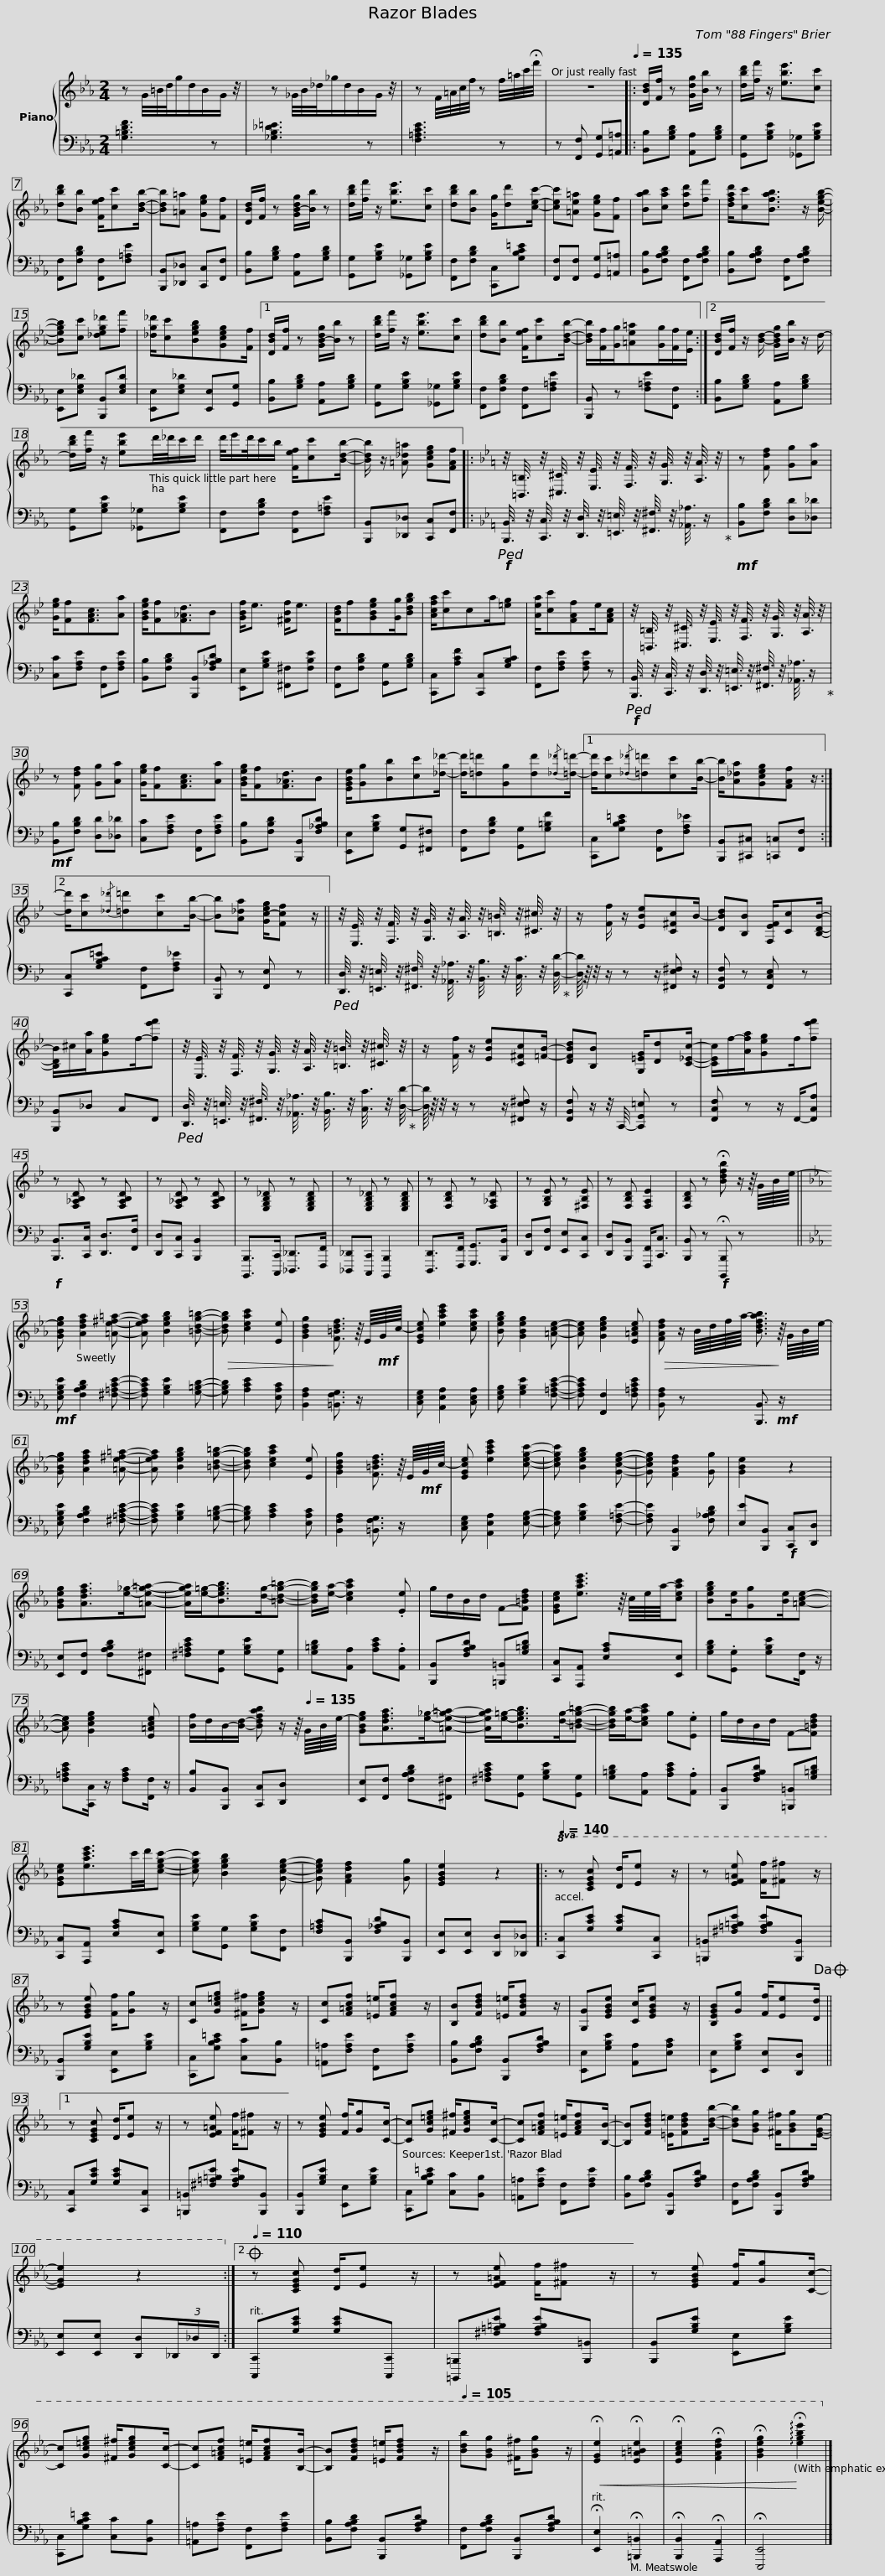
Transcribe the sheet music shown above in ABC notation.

X:1
%%score { 1 | 2 }
L:1/8
M:2/4
I:linebreak $
K:Eb
V:1 treble
V:2 bass
V:1
 z G/4=B/4d/4g/d/B/G/ z/4 | z _G/4B/4_d/4_g/d/B/G/ z/4 | z F/4=A/4c/4f/4 z f/4=a/4c'/4!fermata!f'/4 | z4[Q:1/4=135] |:$ [DBd]/[Ff]/ z [Gdg]/[Bb]/ z | %5
 [dbd']/[ff']/ z/ [ebe']3/2[cc'] | [dbd'][Bb] [Fef]/[cc'][Bdb]/- | [Bdb][=A=a] [Geg][Ff] | [DBd]/[Ff]/ z [GB-dg]/[Bb]/ z | [dbd']/[ff']/ z/ [ebe']3/2[cc'] | %10
 [dbd'][Bb] [Gg]/[dd'][cec']/- |$ [cec'][=Ae=a] [Geg][Ff] | [Bab][cac'] [dad'][ff'] | [dfad']/[cc'][Bfab]3/2 z/ [Begb]/- | [Begb][cc'] [_deg_d'][ff'] | %15
 [_dg_d']/[cc'][Begb][Gceg][Ff]/ |1 [DBd]/[Ff]/ z [GB-dg]/[Bb]/ z |$ [dbd']/[ff']/ z/ [ebe']3/2[cc'] | [dbd'][Bb] [Fef]/[cc'][Bdb]/- | [Bdb]/[Ff]/[Gg]/[=Ae=a][Gg]/[Ff]/[Ee]/ :|2 %20
 [DBd]/[Ff]/ z/ [Bd]/- [GBdg]/[Bb]/ z/ d/- | [dbd']/[ff']/ z/ [ebe']d'/4_d'/4c'/d'/ |$ d'/4e'/d'/4c'/b/ [Fef]/[cc'][Bdb]/- | [Bdb]/ z/ [=A_d=a] [Gceg][FAf] |:[K:Bb] z/4 [=B,,=B,]3/8 z/4 [^C,^C]3/8 z/4 [E,E]3/8 z/4 [F,F]3/8 z/4 [G,G]3/8 z/4 [A,A]3/8 z/4 | %25
 z [Fdf] [Gg][Aa] |$ [Geg]/[Ff][FAc]3/2[Aa] | [GBeg]/[Ff][F_Ad]3/2B | [GBf]<e [^FBf]<e | [FBd]/f[GBeg][Gg]/[Bdgb] | %30
 [Acfa]/[cc']ca/[=eg] | [Aea]/[cc'][FAf]e/[FAc] |$ z/4 [=B,,=B,]3/8 z/4 [^C,^C]3/8 z/4 [E,E]3/8 z/4 [F,F]3/8 z/4 [G,G]3/8 z/4 [A,A]3/8 z/4 | z [Fdf] [Gg][Aa] | [Geg]/[Ff][FAc]3/2[Aa] | %35
 [GBeg]/[Ff][F_Ad]3/2B | [EGBe]/[Gg][Bb][cc'][_d_d']/- |$ [dd']/[=d=d'][Gg][dd']{/[_d_d']}[=d=d']/- |1 [dd']/[cc']{/[_d_d']}[=d=d'][cc'][Bb]/- | [Bb]/[A_da][Gceg][FAf] z/ :|2 %40
 [dd']/[cc']{/[_d_d']}[=d=d'][cc'][Bb]/- | [Bb][A_da] [Gc-eg]/[Fcf] z/ ||$ z/4 [E,E]3/8 z/4 [F,F]3/8 z/4 [G,G]3/8 z/4 [A,A]3/8 z/4 [=B,=B]3/8 z/4 [^C^c]3/8 z/4 | z/ [Ff]/ z/ [EBe][C^Fc]B/- | [DBd][B,B] [F,EF]/[Cc][B,DB]/- | %45
 [B,DB]/^c/[Aa]/[Geg]f/-[fe'f'] |$ z/4 [E,E]3/8 z/4 [F,F]3/8 z/4 [G,G]3/8 z/4 [A,A]3/8 z/4 [=B,=B]3/8 z/4 [^C^c]3/8 z/4 | z/ [Ff]/ z/ [EBe][C^Fc][=FB]/- | [DFBd][B,B] [G,=EG]/[Dd][C_Ec]/- | [CEc]/f/-[Afa]/[Geg]f/[fe'f'] |$ %50
 z [F,_A,B,D] z [F,A,B,D] | z [F,_A,B,D] z [F,A,B,D] | z [E,G,B,_D] z [E,G,B,D] | z [E,G,B,_D] z [E,G,B,D] | z [F,B,D] z [F,_A,D] | %55
 z [G,B,E] z [^F,B,E] | z [F,B,D] [F,A,E]2 |$ [F,B,D] z !fermata![Bdfb] z/ z/8 G/8-B/8-e/8- ||[K:Eb] [GBeg] [Adfa]2 [=Ae^f=a]- | [Aefa] [Begb]2 [=Bdg=b]- | %60
!>(! [Bdgb] [ceac']2 [Ee] | [GBdg]2!>)! [F=Bdf]3/2 z/8 E/8-!mf!G/8-c/8- | [EGce] [eac'e']2 [ceac'] | [Begb] [GBeg]2 [=Ace]- |$ [Ace] [Gceg]2 [E=Ace] | %65
!>(! [FAdf] z/ B/8-d/8-f/8-a/8- [Bdfab]3/2!>)! z/8 G/8-B/8-e/8- | [GBeg] [Adfa]2 [=Ae^f=a]- | [Aefa] [Begb]2 [=Bdg=b]- | [Bdgb] [ceac']2 [Ee] | [GBdg]2 [F=Bdf]3/2 z/8 E/8-!mf!G/8-c/8- | %70
 [EGce] [eac'e']2 [cegc']- |$ [cegc'] [Begb]2 [Gceg]- | [Gceg] [FAdf]2 [Gg] | [GBe]2 z2 | [GBeg][Adfa]>[e_g]-[=Aeg=a]- | %75
 [Aega]/[e=g]-<[Begb][dg]/-[=Bdg=b]- | [Bdgb]/[ea]/- [ceac']2 .[Ee] | g/d/B/d/ F-[F=Bdf] |$ [EGce][eac'e']3/2 z/8 c/8-e/8-a/8-[ceac'] | [Begb][Be]/[Gg][Be]/[=Ace]- | %80
 [Ace] [Gceg]2 [E=Ace] | [Bf]/d/B/-[Bd]/- [Bdfab] z/ z/8[Q:1/4=135] G/8-B/8-e/8- | [GBeg][Adfa]>[e_g]-[=Aeg=a]- |$ [Aega]/[e=g]-<[Begb][dg]/-[=Bdg=b]- | [Bdgb]/[ea]/-[ceac'] g.[Ee] | %85
 g/d/B/d/ F-[F=Bdf] | [EGce][eac'e']3/2c'/4d'/4[cegc']- | [cegc'] [Begb]2 [Gceg]- | [Gceg] [FAdf]2 [Gg] |$ [EGBe]2 z2 |: %90
[Q:1/4=140]!8va(! z [cegc'] [dd']/[ee'] z/ | z [ef=ae'] [ff']/[^f^f'] z/ | z [egbe'] [ff']/[gg'] z/ | [cc'][gc'=e'g'] [^f^f']/[gc'e'g'] z/ | [cc'][f=ac'f'] [=e=e']/[fac'f'] z/ |$ %95
 [Bb][fbd'f'] [=e=e']/[fbd'f'] z/ | [Gg][egbe'] [cc']/[egbe'] z/ | [Begb][gg'] [ff']/[ee'][dd']/!dacoda! ||1 z [cegc'] [dd']/[ee'] z/ | z [ef=ae'] [ff']/[^f^f'] z/ | %100
 z [egbe'] [ff']/[gg'][cc']/- |$ [cc'][gc'=e'g'] [^f^f']/[gc'e'g'][cc']/- | [cc'][f=ac'f'] [=e=e']/[fac'f'][Bb]/- | [Bb][fbd'f'] [=e=e']/[fbd'f'][bd'b']/- | [bd'b'][gbg'] [^f^f']/[gbg'][ege']/- | %105
 [ege']2 z2!8va)! :|2$O[Q:1/4=110]!8va(! z [cegc'] [dd']/[ee'] z/ | z [ef=ae'] [ff']/[^f^f'] z/ | z [egbe'] [ff']/[gg'][cc']/- | [cc'][gc'=e'g'] [^f^f']/[gc'e'g'][cc']/- | %110
 [cc'][f=ac'f'] [=e=e']/[fac'f'][Bb]/- | [Bb][fbd'f'] [=e=e']/[fbd'f'] z/ |$[Q:1/4=105] [bd'b'][gbg'] [^f^f']/[gbg'] z/ |!<(! !fermata![ege']2 !fermata![e=a=be']2 | !fermata![eac'e']2 !fermata![fad'f']2 | %115
 !fermata![gbe'g']2!<)! !arpeggio!!fermata![e'g'b'e'']2!8va)! |] %116
V:2
 [G,=B,DF]3 z | [_G,B,_D=E]3 z | [F,=A,CE]3 z | z [F,,F,] [G,,G,][=A,,=A,] |:$ [B,,B,][G,B,D] [A,,A,][G,B,D] | %5
 [G,,G,][G,B,E] [_G,,_G,][G,B,E] | [F,,F,][F,B,D] [F,,F,][F,=A,E] | [B,,,B,,][_D,,_D,] [C,,C,][F,,F,] | [B,,B,][G,B,D] [A,,A,][G,B,D] | [G,,G,][G,B,E] [_G,,_G,][G,B,E] | %10
 [F,,F,][F,B,D] [C,,C,][G,B,C=E] |$ [F,,F,][F,,F,] [G,,G,][=A,,=A,] | [B,,B,][F,A,B,D] [F,,F,][F,A,B,D] | [B,,B,][F,A,B,D] [F,,F,][F,A,B,D] | [E,,E,][E,G,_D] [B,,,B,,][E,G,D] | %15
 [E,,E,][E,G,_D] [E,,E,][G,,G,] |1 [B,,B,][G,B,D] [A,,A,][G,B,D] |$ [G,,G,][G,B,E] [_G,,_G,][G,B,E] | [F,,F,][F,B,D] [F,,F,][F,=A,E] | [B,,,B,,] z [F,=A,E][F,,F,] :|2 %20
 [B,,B,][G,B,D] [A,,A,][G,B,D] | [G,,G,][G,B,E] [_G,,_G,][G,B,E] |$ [F,,F,][F,B,D] [F,,F,][F,=A,E] | [B,,,B,,][_D,,_D,] [C,,C,][F,,F,] |:[K:Bb]!f!!ped! [B,,,B,,]3/8 z/4 [C,,C,]3/8 z/4 [D,,D,]3/8 z/4 [=E,,=E,]3/8 z/4 [^F,,^F,]3/8 z/4 [_A,,_A,]3/8 z/!ped-up! | %25
!mf! [B,,B,][F,B,D] [D,D][_D,_D] |$ [C,C][F,A,E] [F,,F,][F,A,E] | [B,,B,][F,B,D] [B,,,B,,][F,_A,B,D] | [E,,E,][G,B,E] [^F,,^F,][F,B,E] | [F,,F,][F,B,D] [G,,G,][G,B,D] | %30
 [C,,C,][A,CF] [C,,C,][G,B,C] | [F,,F,][F,A,E] [F,A,E] z |$!f!!ped! [B,,,B,,]3/8 z/4 [C,,C,]3/8 z/4 [D,,D,]3/8 z/4 [=E,,=E,]3/8 z/4 [^F,,^F,]3/8 z/4 [_A,,_A,]3/8 z/!ped-up! |!mf! [B,,B,][F,B,D] [D,D][_D,_D] | [C,C][F,A,E] [F,,F,][F,A,E] | %35
 [B,,B,][F,B,D] [B,,,B,,][F,_A,B,D] | [E,,E,][G,B,E] [G,,G,][^F,,^F,] |$ [F,,F,][F,B,D] [G,,G,][G,=B,F] |1 [C,,C,][G,B,C=E] [F,,F,][F,A,_E] | [B,,,B,,][^C,,^C,] [=C,,=C,][F,,F,] :|2 %40
 [C,,C,][G,B,C=E] [F,,F,][F,A,_E] | [B,,,B,,] z [F,,E,] z ||$!ped! [D,,D,]3/8 z/4 [=E,,=E,]3/8 z/4 [^F,,^F,]3/8 z/4 [_A,,_A,]3/8 z/4 [B,,B,]3/8 z/4 [C,C]3/8 z/4 [D,D]/4-!ped-up! | [D,D]/8 z/8 z/4 z/ z z/ [^F,,E,^F,] z/ | [F,,B,,F,] z [F,,C,E,] z | %45
 [B,,,B,,]_D, C,F,, |$!ped! [D,,D,]3/8 z/4 [=E,,=E,]3/8 z/4 [^F,,^F,]3/8 z/4 [_A,,_A,]3/8 z/4 [B,,B,]3/8 z/4 [C,C]3/8 z/4 [D,D]/4-!ped-up! | [D,D]/8 z/8 z/4 z/ z z/ [^F,,E,^F,] z/ | [F,,B,,F,] z/ z/4 C,,/4- [C,,G,,=E,] z | [F,,C,F,] z z/ F,,/-[F,,C,A,] |$ %50
!f! [B,,,B,,]>[C,,C,] [D,,D,]>[F,,F,] | [D,,D,][C,,C,] [B,,,B,,]2 | [B,,,,B,,,]>[C,,,C,,] [_D,,,_D,,]>[F,,,F,,] | [_D,,,_D,,][C,,,C,,] [B,,,,B,,,]2 | [D,,,D,,]>[F,,,F,,] [G,,,G,,]>[B,,,B,,] | %55
 [D,,D,][F,,F,] [E,,E,][C,,C,] | [D,,D,][B,,,B,,] [F,,,F,,]<[C,,C,] |$ [B,,,B,,] z!f! !fermata![B,,,,B,,,] z ||[K:Eb]!mf! [E,G,B,E] [F,A,B,D]2 [^F,=A,CE]- | [F,A,CE] [G,B,E]2 [G,=B,D]- | %60
 [G,B,D] [A,CE]2 [E,A,C] | [B,,F,A,]2 [=B,,F,G,]3/2 z/ | [C,E,G,] [A,,E,A,]2 [C,E,A,] | [E,G,B,] [G,B,E]2 [F,=A,CE]- |$ [F,A,CE] [F,,F,]2 [F,=A,CE] | %65
 [B,,F,A,] z [B,,,B,,]3/2!mf! z/ | [E,G,B,E] [F,A,B,D]2 [^F,=A,CE]- | [F,A,CE] [G,B,E]2 [G,=B,D]- | [G,B,D] [A,CE]2 [E,A,C] | [B,,F,A,]2 [=B,,F,G,]3/2 z/ | %70
 [C,E,G,] [A,,E,A,]2 [E,G,B,]- |$ [E,G,B,] [G,B,E]2 [F,=A,E]- | [F,A,E] [B,,,B,,]2 [F,_A,B,D] | [E,E][B,,,B,,]!f! [C,,C,][D,,D,] | [E,,E,][F,,F,] [F,A,B,D][^F,,^F,] | %75
 [^F,=A,CE][G,,G,] [G,B,E][G,,G,] | [G,=B,D][A,,A,] [A,CE].[A,,A,] | [B,,,B,,][F,A,B,D] [=B,,,=B,,][G,=B,D] |$ [C,,C,][A,,,A,,] [E,A,C][E,,E,] | [G,B,D].[G,,G,] [G,B,E][F,,F,]/ z/ | %80
 [F,=A,CE][C,,C,]/ z/ [F,A,C][F,,F,]/ z/ | [B,,B,][B,,,B,,] [C,,C,][D,,D,] | [E,,E,][F,,F,] [F,A,B,D][^F,,^F,] |$ [^F,=A,CE][G,,G,] [G,B,E][G,,G,] | [G,=B,D][A,,A,] [A,CE].[A,,A,] | %85
 [B,,,B,,][F,A,B,D] [=B,,,=B,,][G,=B,D] | [C,,C,][A,,,A,,] [E,A,C][E,,E,] | [G,B,E][G,,G,] [G,B,E][F,,F,] | [F,=A,C][B,,,B,,] [F,_A,B,D][B,,,B,,] |$ [E,,E,][E,,E,] [D,,D,][_D,,_D,] |: %90
 [C,,C,][G,CE] [G,CE][C,,C,] | [=B,,,=B,,][^F,=A,=B,E] [F,A,B,E][B,,,B,,] | [B,,,B,,][G,B,E] [E,,E,][G,B,E] | [C,,C,][G,B,C=E] [C,C][B,,B,] | [=A,,=A,][F,A,E] [F,,F,][F,A,E] |$ %95
 [B,,B,][F,A,B,D] [B,,,B,,][F,A,B,D] | [E,,E,][G,B,E] [A,,A,][E,A,C] | [E,,E,][G,B,E] [E,,E,][D,,D,] ||1 [C,,C,][G,CE] [G,CE][C,,C,] | [=B,,,=B,,][^F,=A,=B,E] [F,A,B,E][B,,,B,,] | %100
 [B,,,B,,][G,B,E] [E,,E,][G,B,E] |$ [C,,C,][G,B,C=E] [C,C][B,,B,] | [=A,,=A,][F,A,E] [F,,F,][F,A,E] | [B,,B,][F,A,B,D] [B,,,B,,][F,A,B,D] | [F,,F,][F,A,B,D] [B,,,B,,][F,A,B,D] | %105
 [E,,E,][E,,E,] [D,,D,](3_D,,/_D,/D,,/ :|2$ [C,,,C,,][G,CE] [G,CE][C,,,C,,] | [=B,,,,=B,,,][^F,=A,=B,E] [F,A,B,E][B,,,=B,,] | [B,,,B,,][G,B,E] [E,,E,][G,B,E] | [C,,C,][G,B,C=E] [C,C][B,,B,] | %110
 [=A,,=A,][F,A,E] [F,,F,][F,A,E] | [B,,B,][F,A,B,D] [B,,,B,,][F,A,B,D] |$ [F,,F,][F,A,B,D] [B,,,B,,][F,A,B,D] | !fermata![E,,E,]2 !fermata![=B,,,=B,,]2 | !fermata![B,,,B,,]2 !fermata![A,,,A,,]2 | %115
 !fermata![E,,,E,,]4 |] %116
